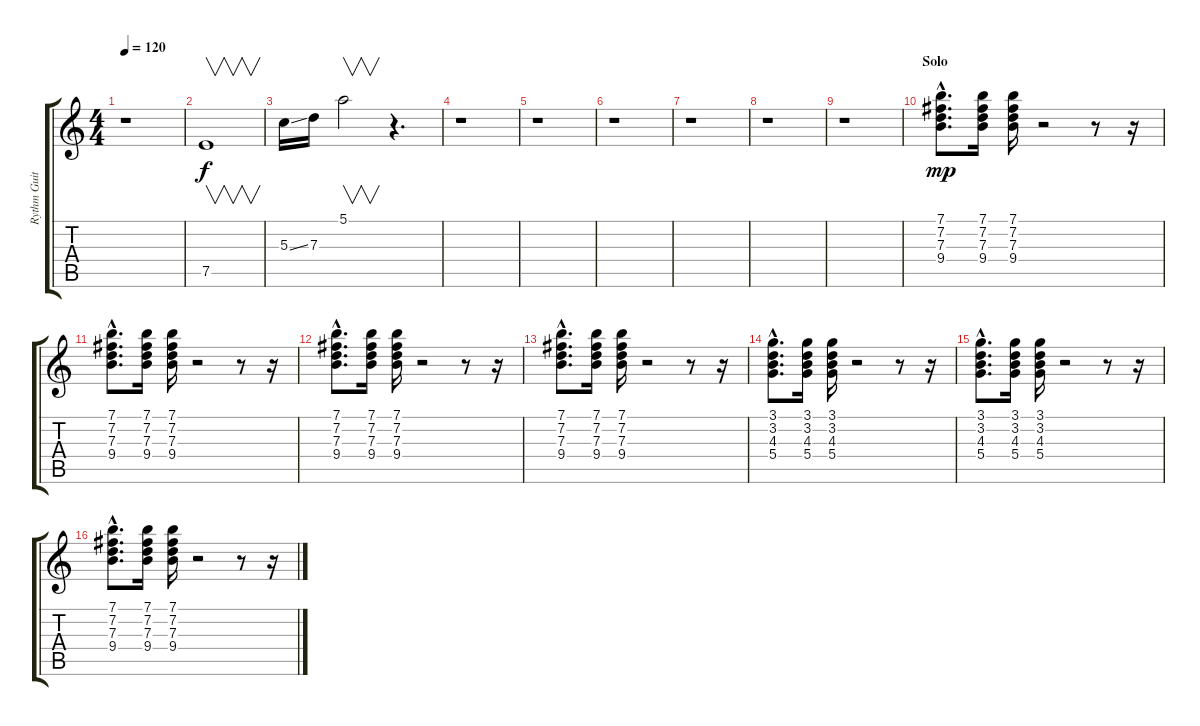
\track ("Rythm Guitar" "Rythm Guit") {instrument electricguitarjazz}
\staff {score tabs}
\tuning (E4 B3 G3 D3 A2 E2) {hide}
\ts (4 4)
\tempo 120
\clef g2
\ks c
r.1{dy f} |
7.5.1{v} |
5.3{ss}.16 7.3.16 5.1.2{v} r.4{d} |
r.1 |
r.1 |
r.1 |
r.1 |
r.1 |
r.1 |
\section ("" "Solo")
(7.1{hac} 7.2{hac} 7.3{hac} 9.4{hac}).8{d dy mp} (7.1 7.2 7.3 9.4).16 (7.1 7.2 7.3 9.4).16 r.2 r.8 r.16 |
(7.1{hac} 7.2{hac} 7.3{hac} 9.4{hac}).8{d} (7.1 7.2 7.3 9.4).16 (7.1 7.2 7.3 9.4).16 r.2 r.8 r.16 |
(7.1{hac} 7.2{hac} 7.3{hac} 9.4{hac}).8{d} (7.1 7.2 7.3 9.4).16 (7.1 7.2 7.3 9.4).16 r.2 r.8 r.16 |
(7.1{hac} 7.2{hac} 7.3{hac} 9.4{hac}).8{d} (7.1 7.2 7.3 9.4).16 (7.1 7.2 7.3 9.4).16 r.2 r.8 r.16 |
(3.1{hac} 3.2{hac} 4.3{hac} 5.4{hac}).8{d} (3.1 3.2 4.3 5.4).16 (3.1 3.2 4.3 5.4).16 r.2 r.8 r.16 |
(3.1{hac} 3.2{hac} 4.3{hac} 5.4{hac}).8{d} (3.1 3.2 4.3 5.4).16 (3.1 3.2 4.3 5.4).16 r.2 r.8 r.16 |
(7.1{hac} 7.2{hac} 7.3{hac} 9.4{hac}).8{d} (7.1 7.2 7.3 9.4).16 (7.1 7.2 7.3 9.4).16 r.2 r.8 r.16
